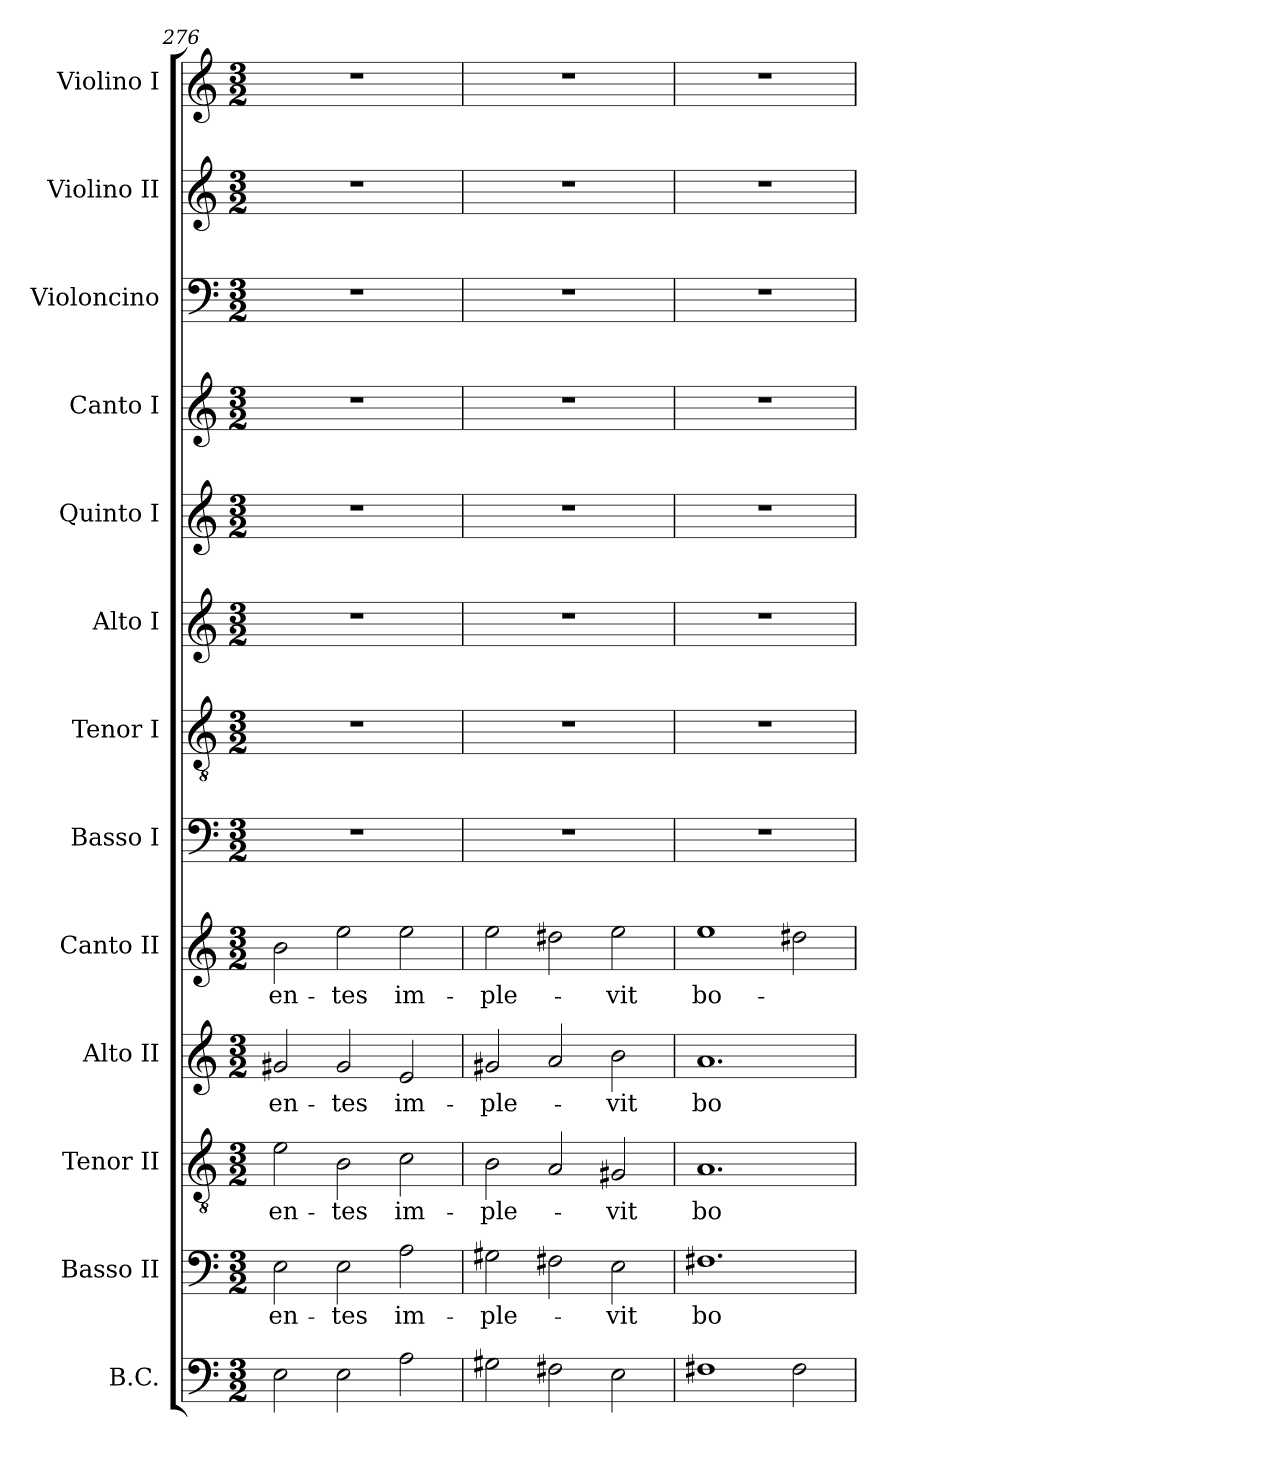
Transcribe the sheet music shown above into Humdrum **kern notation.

**kern	**kern	**text	**kern	**text	**kern	**text	**kern	**text	**kern	**kern	**kern	**kern	**kern	**kern	**kern	**kern
*part13	*part12	*part12	*part11	*part11	*part10	*part10	*part9	*part9	*part8	*part7	*part6	*part5	*part4	*part3	*part2	*part1
*staff13	*staff12	*staff12	*staff11	*staff11	*staff10	*staff10	*staff9	*staff9	*staff8	*staff7	*staff6	*staff5	*staff4	*staff3	*staff2	*staff1
*I"B.C.	*I"Basso II	*	*I"Tenor II	*	*I"Alto II	*	*I"Canto II	*	*I"Basso I	*I"Tenor I	*I"Alto I	*I"Quinto I	*I"Canto I	*I"Violoncino	*I"Violino II	*I"Violino I
*I'BC	*I'B 2	*	*I'T 2	*	*I'A 2	*	*I'C 2	*	*I'B 1	*I'T 1	*I'A 1	*I'Q 1	*I'C 1	*	*I'Vln. II	*I'Vln. I
*clefF4	*clefF4	*	*clefGv2	*	*clefG2	*	*clefG2	*	*clefF4	*clefGv2	*clefG2	*clefG2	*clefG2	*clefF4	*clefG2	*clefG2
*k[]	*k[]	*	*k[]	*	*k[]	*	*k[]	*	*k[]	*k[]	*k[]	*k[]	*k[]	*k[]	*k[]	*k[]
*C:	*C:	*	*C:	*	*C:	*	*C:	*	*C:	*C:	*C:	*C:	*C:	*C:	*C:	*C:
*M3/2	*M3/2	*	*M3/2	*	*M3/2	*	*M3/2	*	*M3/2	*M3/2	*M3/2	*M3/2	*M3/2	*M3/2	*M3/2	*M3/2
=276	=276	=276	=276	=276	=276	=276	=276	=276	=276	=276	=276	=276	=276	=276	=276	=276
!	!	!LO:LY:b	!	!	!	!	!	!	!	!	!	!	!	!	!	!
!	!	!	!	!LO:LY:b	!	!	!	!	!	!	!	!	!	!	!	!
!	!	!	!	!	!	!LO:LY:b	!	!	!	!	!	!	!	!	!	!
!	!	!	!	!	!	!	!	!LO:LY:b	!	!	!	!	!	!	!	!
2E\	2E\	-en-	2e\	-en-	2g#X/	-en-	2b\	-en-	1.r	1.r	1.r	1.r	1.r	1.r	1.r	1.r
!	!	!LO:LY:b	!	!	!	!	!	!	!	!	!	!	!	!	!	!
!	!	!	!	!LO:LY:b	!	!	!	!	!	!	!	!	!	!	!	!
!	!	!	!	!	!	!LO:LY:b	!	!	!	!	!	!	!	!	!	!
!	!	!	!	!	!	!	!	!LO:LY:b	!	!	!	!	!	!	!	!
2E\	2E\	-tes	2B\	-tes	2g#/	-tes	2ee\	-tes	.	.	.	.	.	.	.	.
!	!	!LO:LY:b	!	!	!	!	!	!	!	!	!	!	!	!	!	!
!	!	!	!	!LO:LY:b	!	!	!	!	!	!	!	!	!	!	!	!
!	!	!	!	!	!	!LO:LY:b	!	!	!	!	!	!	!	!	!	!
!	!	!	!	!	!	!	!	!LO:LY:b	!	!	!	!	!	!	!	!
2A\	2A\	im-	2c\	im-	2e/	im-	2ee\	im-	.	.	.	.	.	.	.	.
=277	=277	=277	=277	=277	=277	=277	=277	=277	=277	=277	=277	=277	=277	=277	=277	=277
!	!	!LO:LY:b	!	!	!	!	!	!	!	!	!	!	!	!	!	!
!	!	!	!	!LO:LY:b	!	!	!	!	!	!	!	!	!	!	!	!
!	!	!	!	!	!	!LO:LY:b	!	!	!	!	!	!	!	!	!	!
!	!	!	!	!	!	!	!	!LO:LY:b	!	!	!	!	!	!	!	!
2G#X\	2G#X\	-ple-	2B\	-ple-	2g#X/	-ple-	2ee\	-ple-	1.r	1.r	1.r	1.r	1.r	1.r	1.r	1.r
2F#X\	2F#X\	.	2A/	.	2a/	.	2dd#X\	.	.	.	.	.	.	.	.	.
!	!	!LO:LY:b	!	!	!	!	!	!	!	!	!	!	!	!	!	!
!	!	!	!	!LO:LY:b	!	!	!	!	!	!	!	!	!	!	!	!
!	!	!	!	!	!	!LO:LY:b	!	!	!	!	!	!	!	!	!	!
!	!	!	!	!	!	!	!	!LO:LY:b	!	!	!	!	!	!	!	!
2E\	2E\	-vit	2G#X/	-vit	2b\	-vit	2ee\	-vit	.	.	.	.	.	.	.	.
!!LO:PB:g=z
=278	=278	=278	=278	=278	=278	=278	=278	=278	=278	=278	=278	=278	=278	=278	=278	=278
!	!	!LO:LY:b	!	!	!	!	!	!	!	!	!	!	!	!	!	!
!	!	!	!	!LO:LY:b	!	!	!	!	!	!	!	!	!	!	!	!
!	!	!	!	!	!	!LO:LY:b	!	!	!	!	!	!	!	!	!	!
!	!	!	!	!	!	!	!	!LO:LY:b	!	!	!	!	!	!	!	!
1F#X	1.F#X	bo-	1.A	bo-	1.a	bo-	1ee	bo-	1.r	1.r	1.r	1.r	1.r	1.r	1.r	1.r
2F#\	.	.	.	.	.	.	2dd#X\	.	.	.	.	.	.	.	.	.
=	=	=	=	=	=	=	=	=	=	=	=	=	=	=	=	=
*-	*-	*-	*-	*-	*-	*-	*-	*-	*-	*-	*-	*-	*-	*-	*-	*-
